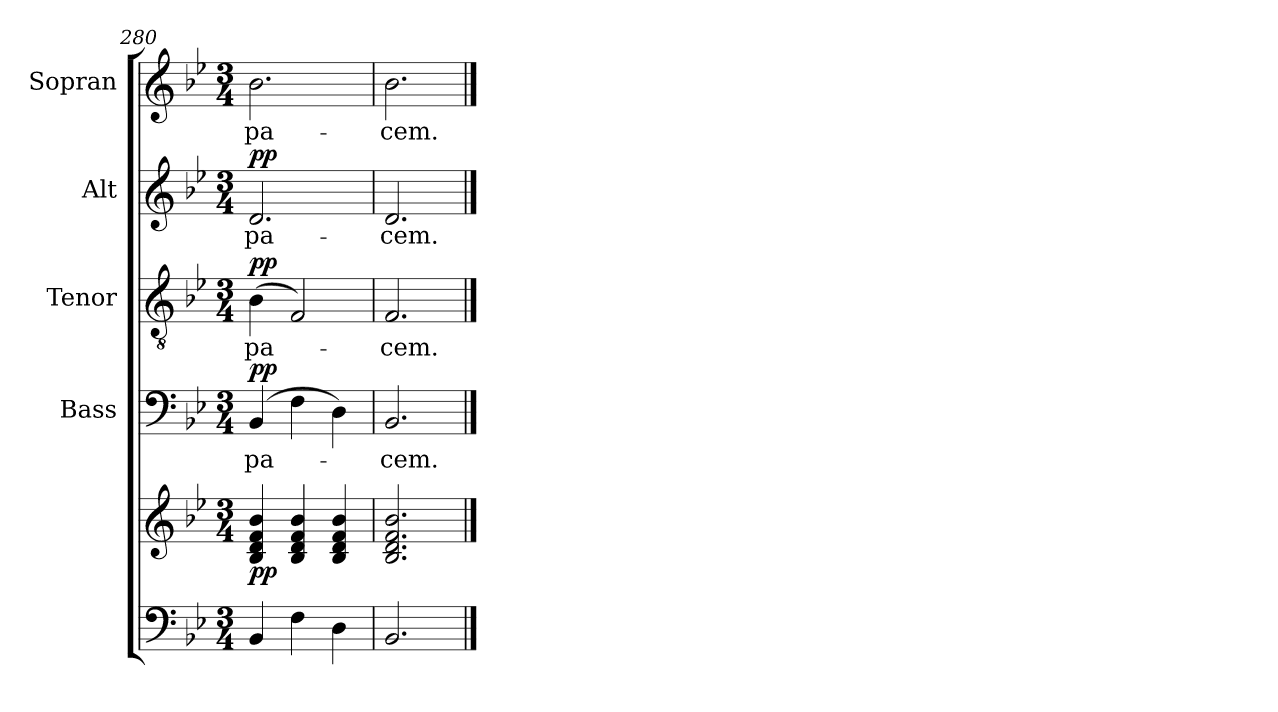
**kern	**kern	**dynam	**kern	**text	**dynam	**kern	**text	**dynam	**kern	**text	**dynam	**kern	**text
*part5	*part5	*part5	*part4	*part4	*part4	*part3	*part3	*part3	*part2	*part2	*part2	*part1	*part1
*staff6	*staff5	*staff5/6	*staff4	*staff4	*staff4	*staff3	*staff3	*staff3	*staff2	*staff2	*staff2	*staff1	*staff1
*	*	*	*I"Bass	*	*	*I"Tenor	*	*	*I"Alt	*	*	*I"Sopran	*
*	*	*	*I'B.	*	*	*I'T.	*	*	*I'A.	*	*	*I'S.	*
*clefF4	*clefG2	*	*clefF4	*	*	*clefGv2	*	*	*clefG2	*	*	*clefG2	*
*k[b-e-]	*k[b-e-]	*	*k[b-e-]	*	*	*k[b-e-]	*	*	*k[b-e-]	*	*	*k[b-e-]	*
*B-:	*B-:	*	*B-:	*	*	*B-:	*	*	*B-:	*	*	*B-:	*
*M3/4	*M3/4	*	*M3/4	*	*	*M3/4	*	*	*M3/4	*	*	*M3/4	*
=280	=280	=280	=280	=280	=280	=280	=280	=280	=280	=280	=280	=280	=280
!	!	!LO:DY:b	!	!LO:LY:b	!LO:DY:a	!	!LO:LY:b	!LO:DY:a	!	!LO:LY:b	!LO:DY:a	!	!LO:LY:b
4BB-/	4B-/ 4d/ 4f/ 4b-/	pp	(4BB-/	pa-	pp	(>4B-\	pa-	pp	2.d/	pa-	pp	2.b-\	pa-
4F\	4B-/ 4d/ 4f/ 4b-/	.	4F\	.	.	2F/)	.	.	.	.	.	.	.
4D\	4B-/ 4d/ 4f/ 4b-/	.	4D\)	.	.	.	.	.	.	.	.	.	.
=281	=281	=281	=281	=281	=281	=281	=281	=281	=281	=281	=281	=281	=281
!	!	!	!	!LO:LY:b	!	!	!LO:LY:b	!	!	!LO:LY:b	!	!	!LO:LY:b
2.BB-/	2.B-/ 2.d/ 2.f/ 2.b-/	.	2.BB-/	-cem.	.	2.F/	-cem.	.	2.d/	-cem.	.	2.b-\	-cem.
==	==	==	==	==	==	==	==	==	==	==	==	==	==
*-	*-	*-	*-	*-	*-	*-	*-	*-	*-	*-	*-	*-	*-
